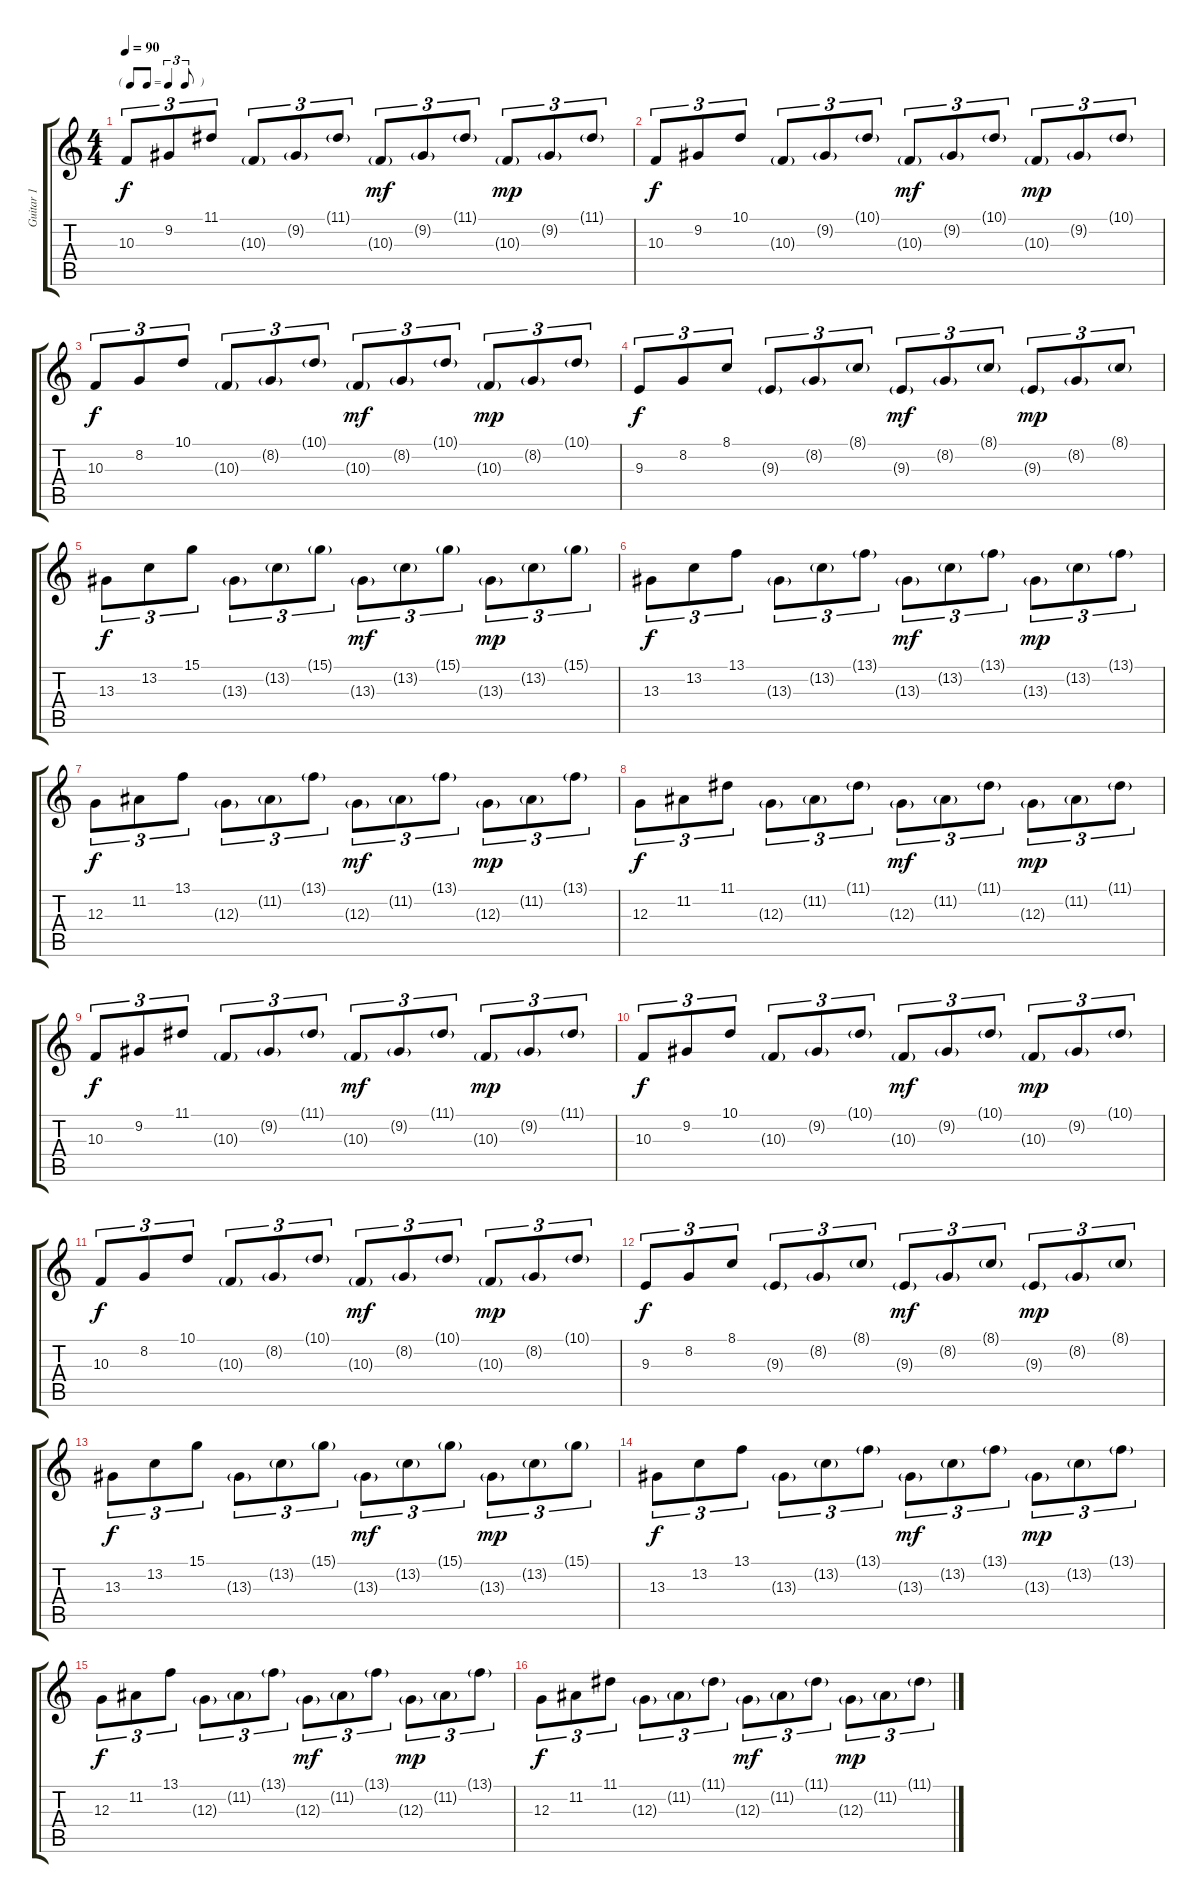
\track ("Guitar 1" "Guitar 1") {instrument harpsichord}
\staff {score tabs}
\tuning (E4 B3 G3 D3 A2 E2) {hide}
\ts (4 4)
\tf triplet8th
\tempo 90
\clef g2
\ks c
10.3.8{tu (3 2) dy f} 9.2.8{tu (3 2)} 11.1.8{tu (3 2)} 10.3{g}.8{tu (3 2)} 9.2{g}.8{tu (3 2)} 11.1{g}.8{tu (3 2)} 10.3{g}.8{tu (3 2) dy mf} 9.2{g}.8{tu (3 2)} 11.1{g}.8{tu (3 2)} 10.3{g}.8{tu (3 2) dy mp} 9.2{g}.8{tu (3 2)} 11.1{g}.8{tu (3 2)} |
10.3.8{tu (3 2) dy f} 9.2.8{tu (3 2)} 10.1.8{tu (3 2)} 10.3{g}.8{tu (3 2)} 9.2{g}.8{tu (3 2)} 10.1{g}.8{tu (3 2)} 10.3{g}.8{tu (3 2) dy mf} 9.2{g}.8{tu (3 2)} 10.1{g}.8{tu (3 2)} 10.3{g}.8{tu (3 2) dy mp} 9.2{g}.8{tu (3 2)} 10.1{g}.8{tu (3 2)} |
10.3.8{tu (3 2) dy f} 8.2.8{tu (3 2)} 10.1.8{tu (3 2)} 10.3{g}.8{tu (3 2)} 8.2{g}.8{tu (3 2)} 10.1{g}.8{tu (3 2)} 10.3{g}.8{tu (3 2) dy mf} 8.2{g}.8{tu (3 2)} 10.1{g}.8{tu (3 2)} 10.3{g}.8{tu (3 2) dy mp} 8.2{g}.8{tu (3 2)} 10.1{g}.8{tu (3 2)} |
9.3.8{tu (3 2) dy f} 8.2.8{tu (3 2)} 8.1.8{tu (3 2)} 9.3{g}.8{tu (3 2)} 8.2{g}.8{tu (3 2)} 8.1{g}.8{tu (3 2)} 9.3{g}.8{tu (3 2) dy mf} 8.2{g}.8{tu (3 2)} 8.1{g}.8{tu (3 2)} 9.3{g}.8{tu (3 2) dy mp} 8.2{g}.8{tu (3 2)} 8.1{g}.8{tu (3 2)} |
13.3.8{tu (3 2) dy f} 13.2.8{tu (3 2)} 15.1.8{tu (3 2)} 13.3{g}.8{tu (3 2)} 13.2{g}.8{tu (3 2)} 15.1{g}.8{tu (3 2)} 13.3{g}.8{tu (3 2) dy mf} 13.2{g}.8{tu (3 2)} 15.1{g}.8{tu (3 2)} 13.3{g}.8{tu (3 2) dy mp} 13.2{g}.8{tu (3 2)} 15.1{g}.8{tu (3 2)} |
13.3.8{tu (3 2) dy f} 13.2.8{tu (3 2)} 13.1.8{tu (3 2)} 13.3{g}.8{tu (3 2)} 13.2{g}.8{tu (3 2)} 13.1{g}.8{tu (3 2)} 13.3{g}.8{tu (3 2) dy mf} 13.2{g}.8{tu (3 2)} 13.1{g}.8{tu (3 2)} 13.3{g}.8{tu (3 2) dy mp} 13.2{g}.8{tu (3 2)} 13.1{g}.8{tu (3 2)} |
12.3.8{tu (3 2) dy f} 11.2.8{tu (3 2)} 13.1.8{tu (3 2)} 12.3{g}.8{tu (3 2)} 11.2{g}.8{tu (3 2)} 13.1{g}.8{tu (3 2)} 12.3{g}.8{tu (3 2) dy mf} 11.2{g}.8{tu (3 2)} 13.1{g}.8{tu (3 2)} 12.3{g}.8{tu (3 2) dy mp} 11.2{g}.8{tu (3 2)} 13.1{g}.8{tu (3 2)} |
12.3.8{tu (3 2) dy f} 11.2.8{tu (3 2)} 11.1.8{tu (3 2)} 12.3{g}.8{tu (3 2)} 11.2{g}.8{tu (3 2)} 11.1{g}.8{tu (3 2)} 12.3{g}.8{tu (3 2) dy mf} 11.2{g}.8{tu (3 2)} 11.1{g}.8{tu (3 2)} 12.3{g}.8{tu (3 2) dy mp} 11.2{g}.8{tu (3 2)} 11.1{g}.8{tu (3 2)} |
10.3.8{tu (3 2) dy f} 9.2.8{tu (3 2)} 11.1.8{tu (3 2)} 10.3{g}.8{tu (3 2)} 9.2{g}.8{tu (3 2)} 11.1{g}.8{tu (3 2)} 10.3{g}.8{tu (3 2) dy mf} 9.2{g}.8{tu (3 2)} 11.1{g}.8{tu (3 2)} 10.3{g}.8{tu (3 2) dy mp} 9.2{g}.8{tu (3 2)} 11.1{g}.8{tu (3 2)} |
10.3.8{tu (3 2) dy f} 9.2.8{tu (3 2)} 10.1.8{tu (3 2)} 10.3{g}.8{tu (3 2)} 9.2{g}.8{tu (3 2)} 10.1{g}.8{tu (3 2)} 10.3{g}.8{tu (3 2) dy mf} 9.2{g}.8{tu (3 2)} 10.1{g}.8{tu (3 2)} 10.3{g}.8{tu (3 2) dy mp} 9.2{g}.8{tu (3 2)} 10.1{g}.8{tu (3 2)} |
10.3.8{tu (3 2) dy f} 8.2.8{tu (3 2)} 10.1.8{tu (3 2)} 10.3{g}.8{tu (3 2)} 8.2{g}.8{tu (3 2)} 10.1{g}.8{tu (3 2)} 10.3{g}.8{tu (3 2) dy mf} 8.2{g}.8{tu (3 2)} 10.1{g}.8{tu (3 2)} 10.3{g}.8{tu (3 2) dy mp} 8.2{g}.8{tu (3 2)} 10.1{g}.8{tu (3 2)} |
9.3.8{tu (3 2) dy f} 8.2.8{tu (3 2)} 8.1.8{tu (3 2)} 9.3{g}.8{tu (3 2)} 8.2{g}.8{tu (3 2)} 8.1{g}.8{tu (3 2)} 9.3{g}.8{tu (3 2) dy mf} 8.2{g}.8{tu (3 2)} 8.1{g}.8{tu (3 2)} 9.3{g}.8{tu (3 2) dy mp} 8.2{g}.8{tu (3 2)} 8.1{g}.8{tu (3 2)} |
13.3.8{tu (3 2) dy f} 13.2.8{tu (3 2)} 15.1.8{tu (3 2)} 13.3{g}.8{tu (3 2)} 13.2{g}.8{tu (3 2)} 15.1{g}.8{tu (3 2)} 13.3{g}.8{tu (3 2) dy mf} 13.2{g}.8{tu (3 2)} 15.1{g}.8{tu (3 2)} 13.3{g}.8{tu (3 2) dy mp} 13.2{g}.8{tu (3 2)} 15.1{g}.8{tu (3 2)} |
13.3.8{tu (3 2) dy f} 13.2.8{tu (3 2)} 13.1.8{tu (3 2)} 13.3{g}.8{tu (3 2)} 13.2{g}.8{tu (3 2)} 13.1{g}.8{tu (3 2)} 13.3{g}.8{tu (3 2) dy mf} 13.2{g}.8{tu (3 2)} 13.1{g}.8{tu (3 2)} 13.3{g}.8{tu (3 2) dy mp} 13.2{g}.8{tu (3 2)} 13.1{g}.8{tu (3 2)} |
12.3.8{tu (3 2) dy f} 11.2.8{tu (3 2)} 13.1.8{tu (3 2)} 12.3{g}.8{tu (3 2)} 11.2{g}.8{tu (3 2)} 13.1{g}.8{tu (3 2)} 12.3{g}.8{tu (3 2) dy mf} 11.2{g}.8{tu (3 2)} 13.1{g}.8{tu (3 2)} 12.3{g}.8{tu (3 2) dy mp} 11.2{g}.8{tu (3 2)} 13.1{g}.8{tu (3 2)} |
12.3.8{tu (3 2) dy f} 11.2.8{tu (3 2)} 11.1.8{tu (3 2)} 12.3{g}.8{tu (3 2)} 11.2{g}.8{tu (3 2)} 11.1{g}.8{tu (3 2)} 12.3{g}.8{tu (3 2) dy mf} 11.2{g}.8{tu (3 2)} 11.1{g}.8{tu (3 2)} 12.3{g}.8{tu (3 2) dy mp} 11.2{g}.8{tu (3 2)} 11.1{g}.8{tu (3 2)}
